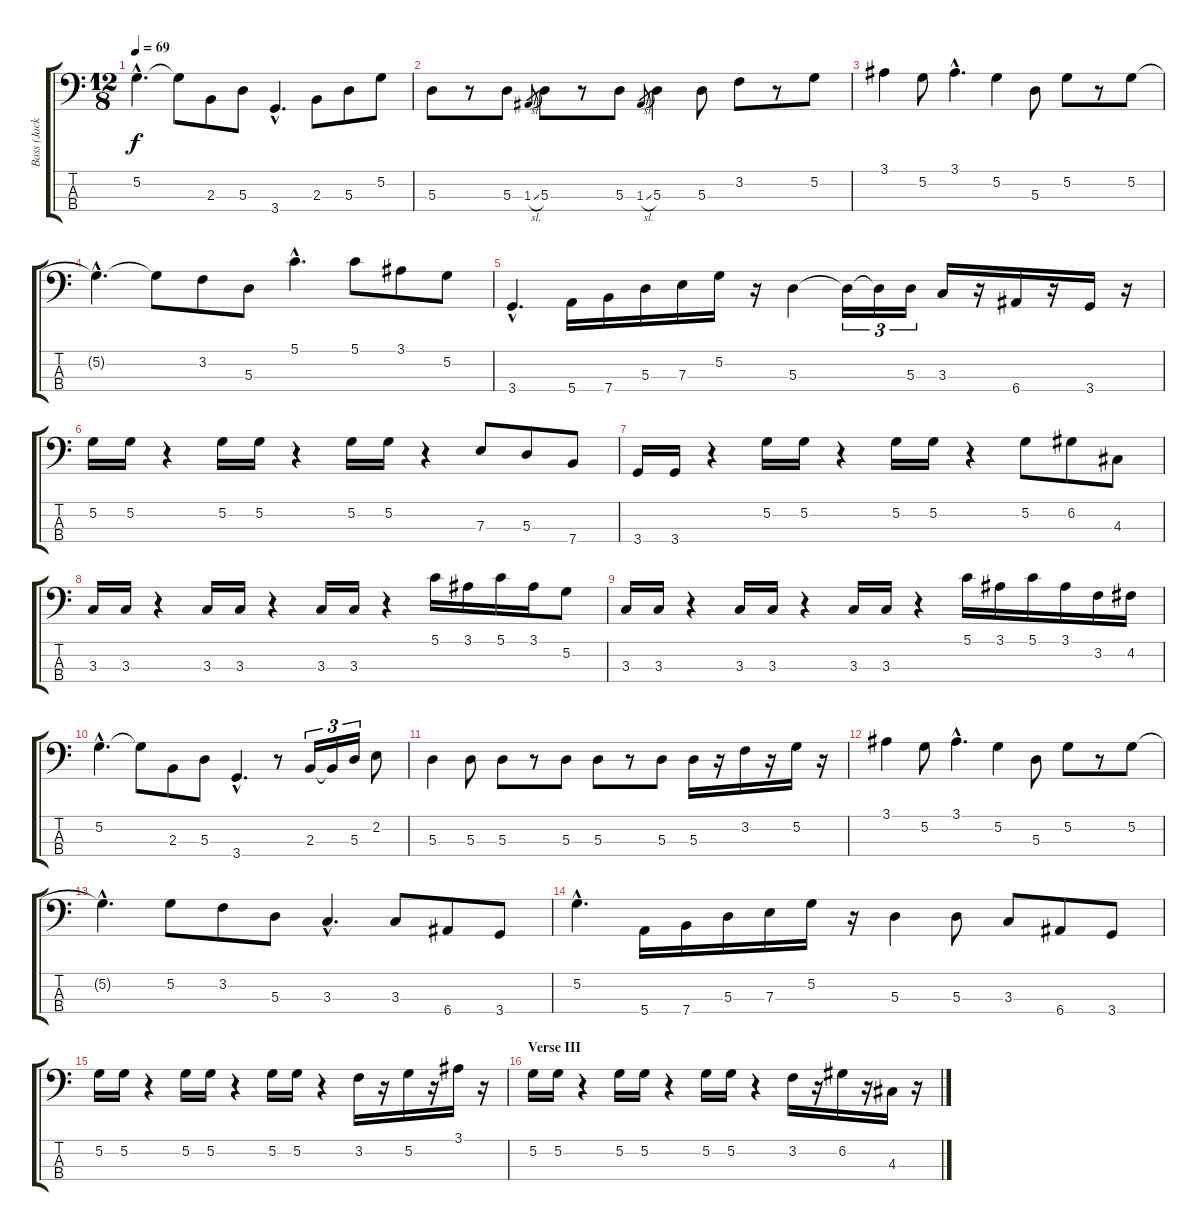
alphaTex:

\track ("Bass (Jack Bruce)" "Bass (Jack") {instrument electricbasspick}
\staff {score tabs}
\tuning (G2 D2 A1 E1) {hide}
\ts (12 8)
\tempo 69
\clef f4
\ks c
5.2{hac}.4{d dy f} 5.2{t}.8 2.3.8 5.3.8 3.4{hac}.4{d} 2.3.8 5.3.8 5.2.8 |
5.3.8 r.8 5.3.8 1.3{sl}.8{gr} 5.3.8 r.8 5.3.8 1.3{sl}.8{gr} 5.3.4 5.3.8 3.2.8 r.8 5.2.8 |
3.1.4 5.2.8 3.1{hac}.4{d} 5.2.4 5.3.8 5.2.8 r.8 5.2.8 |
5.2{hac t}.4{d} 5.2{t}.8 3.2.8 5.3.8 5.1{hac}.4{d} 5.1.8 3.1.8 5.2.8 |
3.4{hac}.4{d} 5.4.16 7.4.16 5.3.16 7.3.16 5.2.16 r.16 5.3.4 5.3{t}.16{tu (3 2)} 5.3{t}.16{tu (3 2)} 5.3.16{tu (3 2)} 3.3.16 r.16 6.4.16 r.16 3.4.16 r.16 |
5.2.16 5.2.16 r.4 5.2.16 5.2.16 r.4 5.2.16 5.2.16 r.4 7.3.8 5.3.8 7.4.8 |
3.4.16 3.4.16 r.4 5.2.16 5.2.16 r.4 5.2.16 5.2.16 r.4 5.2.8 6.2.8 4.3.8 |
3.3.16 3.3.16 r.4 3.3.16 3.3.16 r.4 3.3.16 3.3.16 r.4 5.1.16 3.1.16 5.1.16 3.1.16 5.2.8 |
3.3.16 3.3.16 r.4 3.3.16 3.3.16 r.4 3.3.16 3.3.16 r.4 5.1.16 3.1.16 5.1.16 3.1.16 3.2.16 4.2.16 |
5.2{hac}.4{d} 5.2{t}.8 2.3.8 5.3.8 3.4{hac}.4{d} r.8 2.3.16{tu (3 2)} 2.3{t}.16{tu (3 2)} 5.3.16{tu (3 2)} 2.2.8 |
5.3.4 5.3.8 5.3.8 r.8 5.3.8 5.3.8 r.8 5.3.8 5.3.16 r.16 3.2.16 r.16 5.2.16 r.16 |
3.1.4 5.2.8 3.1{hac}.4{d} 5.2.4 5.3.8 5.2.8 r.8 5.2.8 |
5.2{hac t}.4{d} 5.2.8 3.2.8 5.3.8 3.3{hac}.4{d} 3.3.8 6.4.8 3.4.8 |
5.2{hac}.4{d} 5.4.16 7.4.16 5.3.16 7.3.16 5.2.16 r.16 5.3.4 5.3.8 3.3.8 6.4.8 3.4.8 |
5.2.16 5.2.16 r.4 5.2.16 5.2.16 r.4 5.2.16 5.2.16 r.4 3.2.16 r.16 5.2.16 r.16 3.1.16 r.16 |
\section ("" "Verse III")
5.2.16 5.2.16 r.4 5.2.16 5.2.16 r.4 5.2.16 5.2.16 r.4 3.2.16 r.16 6.2.16 r.16 4.3.16 r.16
